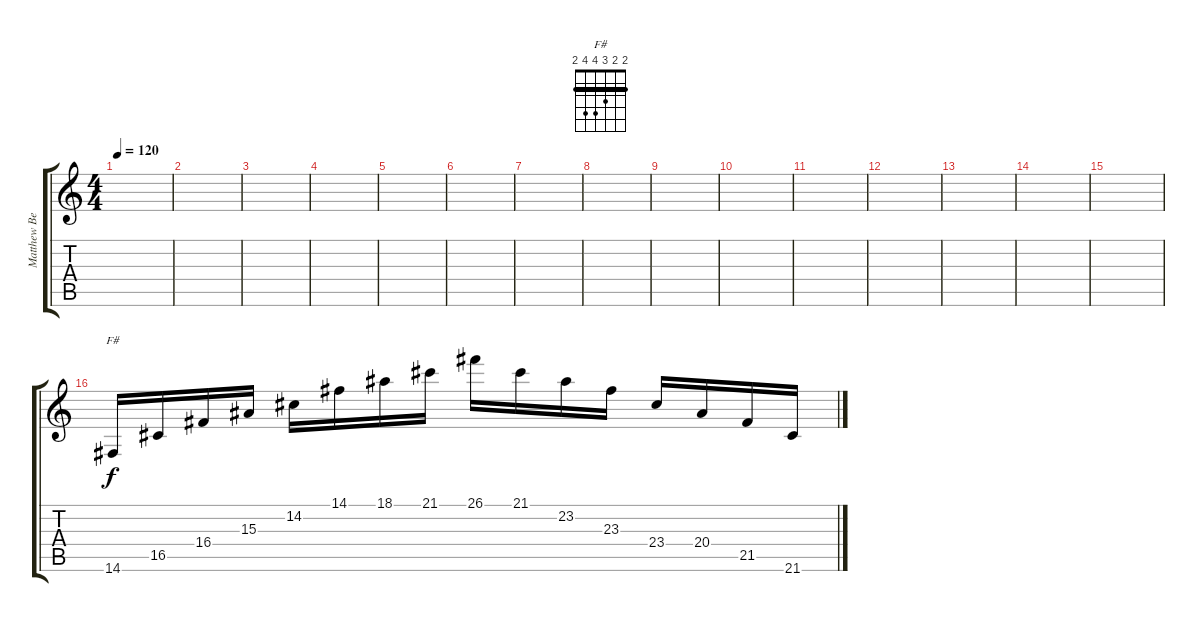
\track ("Matthew Bellamy" "Matthew Be") {instrument electricgrandpiano}
\staff {score tabs}
\tuning (E4 B3 G3 D3 A2 E2) {hide}
\chord ("F#" 2 2 3 4 4 2) {barre 2}
\ts (4 4)
\tempo 120
\clef g2
\ks c
|
|
|
|
|
|
|
|
|
|
|
|
|
|
|
14.6.16{ch "F#"} 16.5.16 16.4.16 15.3.16 14.2.16 14.1.16 18.1.16 21.1.16 26.1.16 21.1.16 23.2.16 23.3.16 23.4.16 20.4.16 21.5.16 21.6.16
